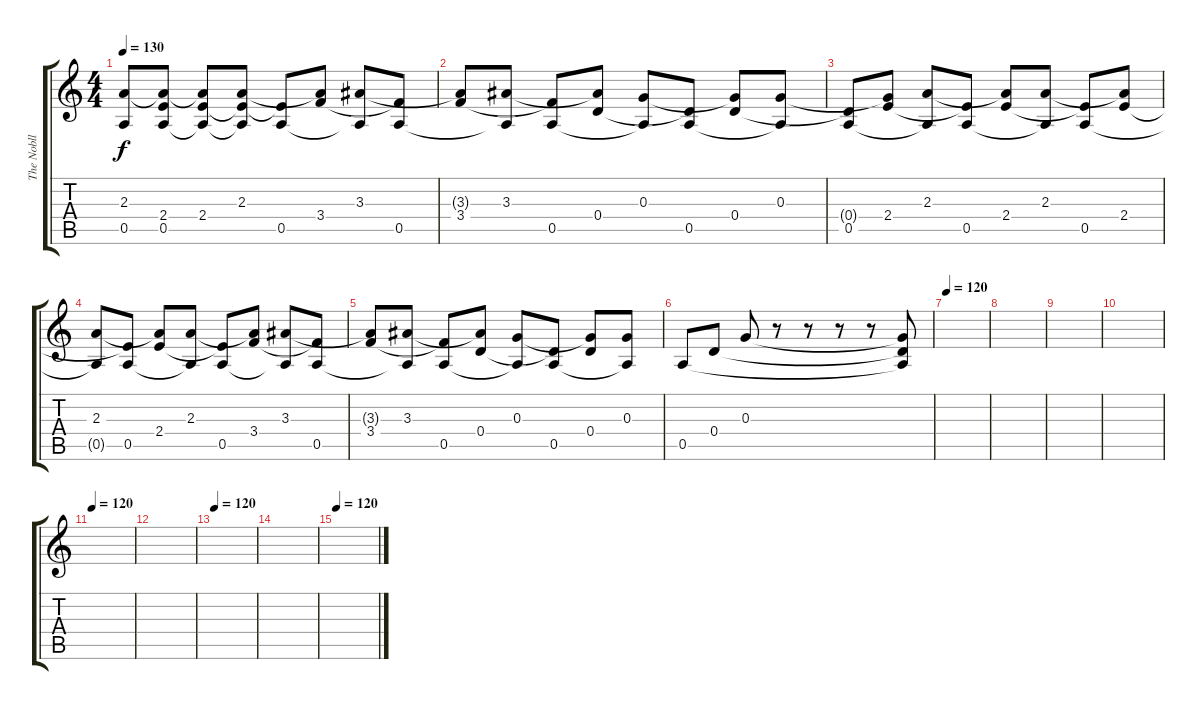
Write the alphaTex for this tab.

\track ("The Nobll" "The Nobll") {instrument distortionguitar}
\staff {score tabs}
\tuning (E4 B3 G3 D3 A2 E2) {hide}
\ts (4 4)
\tempo 130
\clef g2
\ks c
(2.3 0.5{t}).8{dy f} (2.3{t} 2.4{t} 0.5).8 (2.3{t} 2.4 0.5{t}).8 (2.3 2.4{t} 0.5{t}).8 (2.4{t} 0.5).8 (2.3{t} 3.4).8 (3.3 0.5{t}).8 (3.4{t} 0.5).8 |
(3.3{t} 3.4).8 (3.3 0.5{t}).8 (3.4{t} 0.5).8 (3.3{t} 0.4).8 (0.3 0.5{t}).8 (0.4{t} 0.5).8 (0.3{t} 0.4).8 (0.3 0.5{t}).8 |
(0.4{t} 0.5).8 (0.3{t} 2.4).8 (2.3 0.5{t}).8 (2.4{t} 0.5).8 (2.3{t} 2.4).8 (2.3 0.5{t}).8 (2.4{t} 0.5).8 (2.3{t} 2.4).8 |
(2.3 0.5{t}).8 (2.4{t} 0.5).8 (2.3{t} 2.4).8 (2.3 0.5{t}).8 (2.4{t} 0.5).8 (2.3{t} 3.4).8 (3.3 0.5{t}).8 (3.4{t} 0.5).8 |
(3.3{t} 3.4).8 (3.3 0.5{t}).8 (3.4{t} 0.5).8 (3.3{t} 0.4).8 (0.3 0.5{t}).8 (0.4{t} 0.5).8 (0.3{t} 0.4).8 (0.3 0.5{t}).8 |
0.5.8 0.4.8 0.3.8 r.8 r.8 r.8 r.8 (0.3{t} 0.4{t} 0.5{t}).8 |
\tempo 120
|
|
|
|
\tempo 120
|
|
\tempo 120
|
|
\tempo 120
